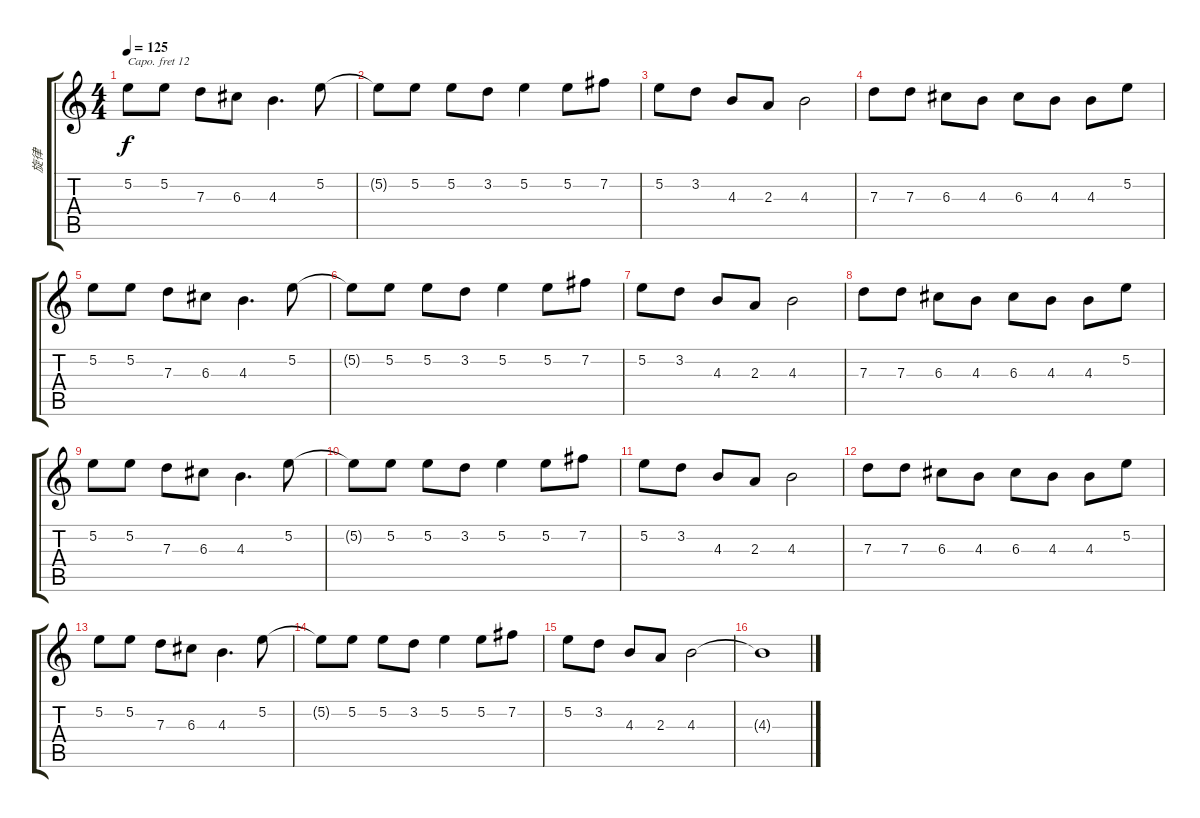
\track ("旋律" "旋律") {instrument trumpet}
\staff {score tabs}
\capo 12
\tuning (E4 B3 G3 D3 A2 E2) {hide}
\ts (4 4)
\tempo 125
\clef g2
\ks c
5.2.8{dy f} 5.2.8 7.3.8 6.3.8 4.3.4{d} 5.2.8 |
5.2{t}.8 5.2.8 5.2.8 3.2.8 5.2.4 5.2.8 7.2.8 |
5.2.8 3.2.8 4.3.8 2.3.8 4.3.2 |
7.3.8 7.3.8 6.3.8 4.3.8 6.3.8 4.3.8 4.3.8 5.2.8 |
5.2.8 5.2.8 7.3.8 6.3.8 4.3.4{d} 5.2.8 |
5.2{t}.8 5.2.8 5.2.8 3.2.8 5.2.4 5.2.8 7.2.8 |
5.2.8 3.2.8 4.3.8 2.3.8 4.3.2 |
7.3.8 7.3.8 6.3.8 4.3.8 6.3.8 4.3.8 4.3.8 5.2.8 |
5.2.8 5.2.8 7.3.8 6.3.8 4.3.4{d} 5.2.8 |
5.2{t}.8 5.2.8 5.2.8 3.2.8 5.2.4 5.2.8 7.2.8 |
5.2.8 3.2.8 4.3.8 2.3.8 4.3.2 |
7.3.8 7.3.8 6.3.8 4.3.8 6.3.8 4.3.8 4.3.8 5.2.8 |
5.2.8 5.2.8 7.3.8 6.3.8 4.3.4{d} 5.2.8 |
5.2{t}.8 5.2.8 5.2.8 3.2.8 5.2.4 5.2.8 7.2.8 |
5.2.8 3.2.8 4.3.8 2.3.8 4.3.2 |
4.3{t}.1
